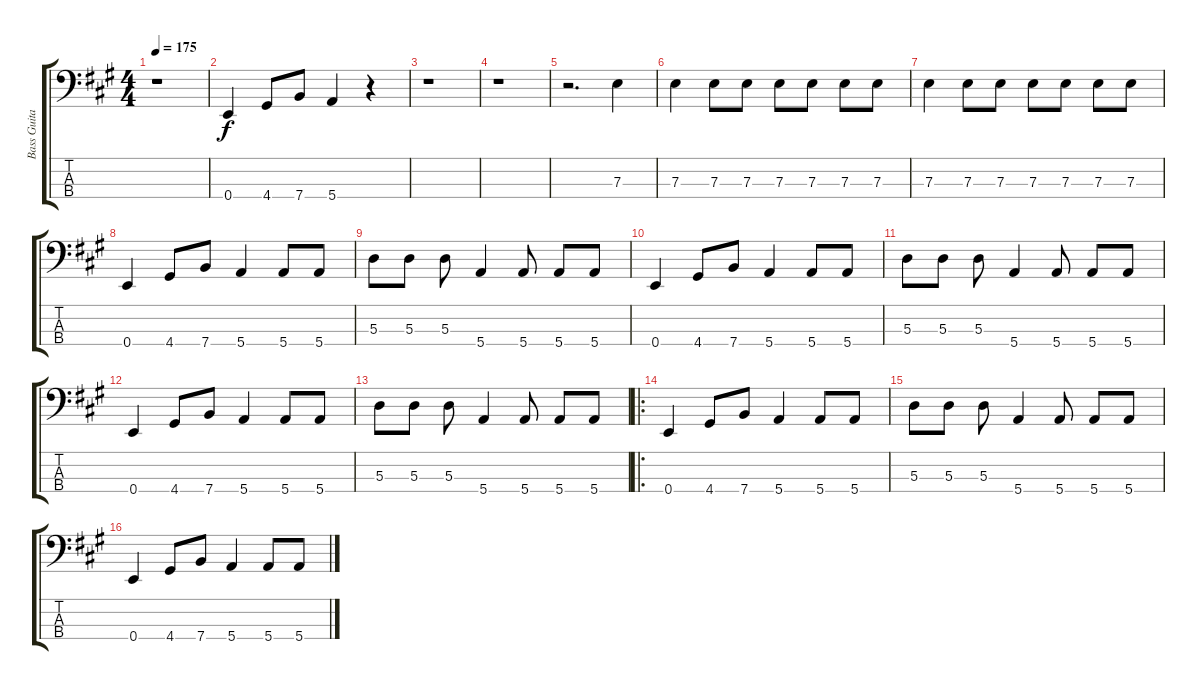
\track ("Bass Guitar" "Bass Guita") {instrument electricbassfinger}
\staff {score tabs}
\tuning (G2 D2 A1 E1) {hide}
\ts (4 4)
\tempo 175
\clef f4
\ks a
r.1{dy f instrument electricbassfinger} |
0.4.4 4.4.8 7.4.8 5.4.4 r.4 |
r.1 |
r.1 |
r.2{d} 7.3.4 |
7.3.4 7.3.8 7.3.8 7.3.8 7.3.8 7.3.8 7.3.8 |
7.3.4 7.3.8 7.3.8 7.3.8 7.3.8 7.3.8 7.3.8 |
0.4.4 4.4.8 7.4.8 5.4.4 5.4.8 5.4.8 |
5.3.8 5.3.8 5.3.8 5.4.4 5.4.8 5.4.8 5.4.8 |
0.4.4 4.4.8 7.4.8 5.4.4 5.4.8 5.4.8 |
5.3.8 5.3.8 5.3.8 5.4.4 5.4.8 5.4.8 5.4.8 |
0.4.4 4.4.8 7.4.8 5.4.4 5.4.8 5.4.8 |
5.3.8 5.3.8 5.3.8 5.4.4 5.4.8 5.4.8 5.4.8 |
\ro
0.4.4 4.4.8 7.4.8 5.4.4 5.4.8 5.4.8 |
5.3.8 5.3.8 5.3.8 5.4.4 5.4.8 5.4.8 5.4.8 |
0.4.4 4.4.8 7.4.8 5.4.4 5.4.8 5.4.8
